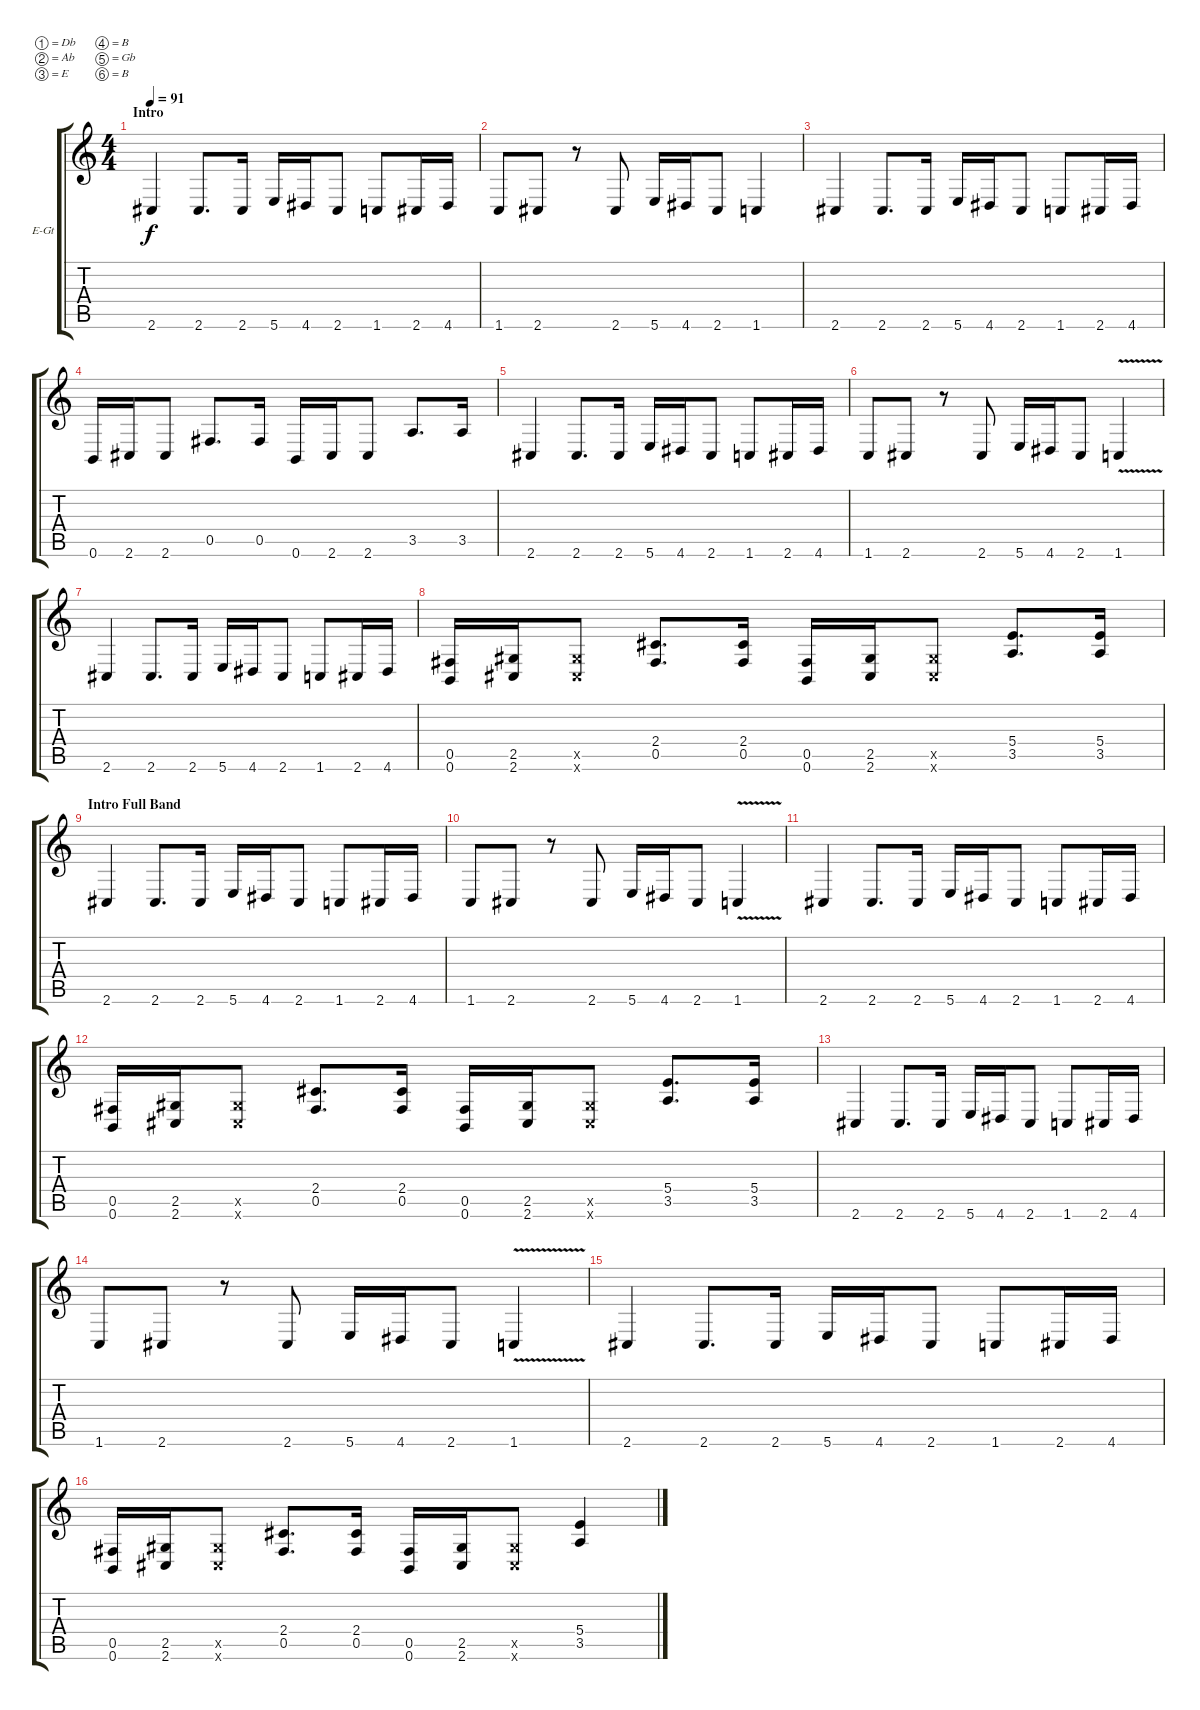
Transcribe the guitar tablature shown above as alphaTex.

\defaultSystemsLayout 4
\bracketExtendMode groupsimilarinstruments
\firstSystemTrackNameOrientation horizontal
\otherSystemsTrackNameOrientation horizontal
\track ("Electric Guitar" "E-Gt") {instrument distortionguitar}
\staff {score tabs}
\tuning (Db4 Ab3 E3 B2 Gb2 B1)
\ts (4 4)
\section ("" "Intro")
\tempo 91
\clef g2
\scale
0.485477
\ks c
2.6.4{dy f instrument distortionguitar} 2.6.8{d} 2.6.16 5.6.16 4.6.16 2.6.8 1.6.8 2.6.16 4.6.16 |
1.6.8 2.6.8 r.8 2.6.8 5.6.16 4.6.16 2.6.8 1.6.4 |
\scale
0.257261 2.6.4 2.6.8{d} 2.6.16 5.6.16 4.6.16 2.6.8 1.6.8 2.6.16 4.6.16 |
\scale
0.257261 0.6.16 2.6.16 2.6.8 0.5.8{d} 0.5.16 0.6.16 2.6.16 2.6.8 3.5.8{d} 3.5.16 |
2.6.4 2.6.8{d} 2.6.16 5.6.16 4.6.16 2.6.8 1.6.8 2.6.16 4.6.16 |
1.6.8 2.6.8 r.8 2.6.8 5.6.16 4.6.16 2.6.8 1.6{v}.4 |
2.6.4 2.6.8{d} 2.6.16 5.6.16 4.6.16 2.6.8 1.6.8 2.6.16 4.6.16 |
(0.6 0.5).16 (2.5 2.6).16 (2.6{x} 2.5{x}).8 (0.5 2.4).8{d} (2.4 0.5).16 (0.6 0.5).16 (2.5 2.6).16 (2.6{x} 2.5{x}).8 (3.5 5.4).8{d} (5.4 3.5).16 |
\section ("" "Intro Full Band")
2.6.4 2.6.8{d} 2.6.16 5.6.16 4.6.16 2.6.8 1.6.8 2.6.16 4.6.16 |
1.6.8 2.6.8 r.8 2.6.8 5.6.16 4.6.16 2.6.8 1.6{v}.4 |
2.6.4 2.6.8{d} 2.6.16 5.6.16 4.6.16 2.6.8 1.6.8 2.6.16 4.6.16 |
(0.6 0.5).16 (2.5 2.6).16 (2.6{x} 2.5{x}).8 (0.5 2.4).8{d} (2.4 0.5).16 (0.6 0.5).16 (2.5 2.6).16 (2.6{x} 2.5{x}).8 (3.5 5.4).8{d} (5.4 3.5).16 |
2.6.4 2.6.8{d} 2.6.16 5.6.16 4.6.16 2.6.8 1.6.8 2.6.16 4.6.16 |
1.6.8 2.6.8 r.8 2.6.8 5.6.16 4.6.16 2.6.8 1.6{v}.4 |
2.6.4 2.6.8{d} 2.6.16 5.6.16 4.6.16 2.6.8 1.6.8 2.6.16 4.6.16 |
(0.6 0.5).16 (2.5 2.6).16 (2.6{x} 2.5{x}).8 (0.5 2.4).8{d} (2.4 0.5).16 (0.6 0.5).16 (2.5 2.6).16 (2.6{x} 2.5{x}).8 (3.5 5.4).4
